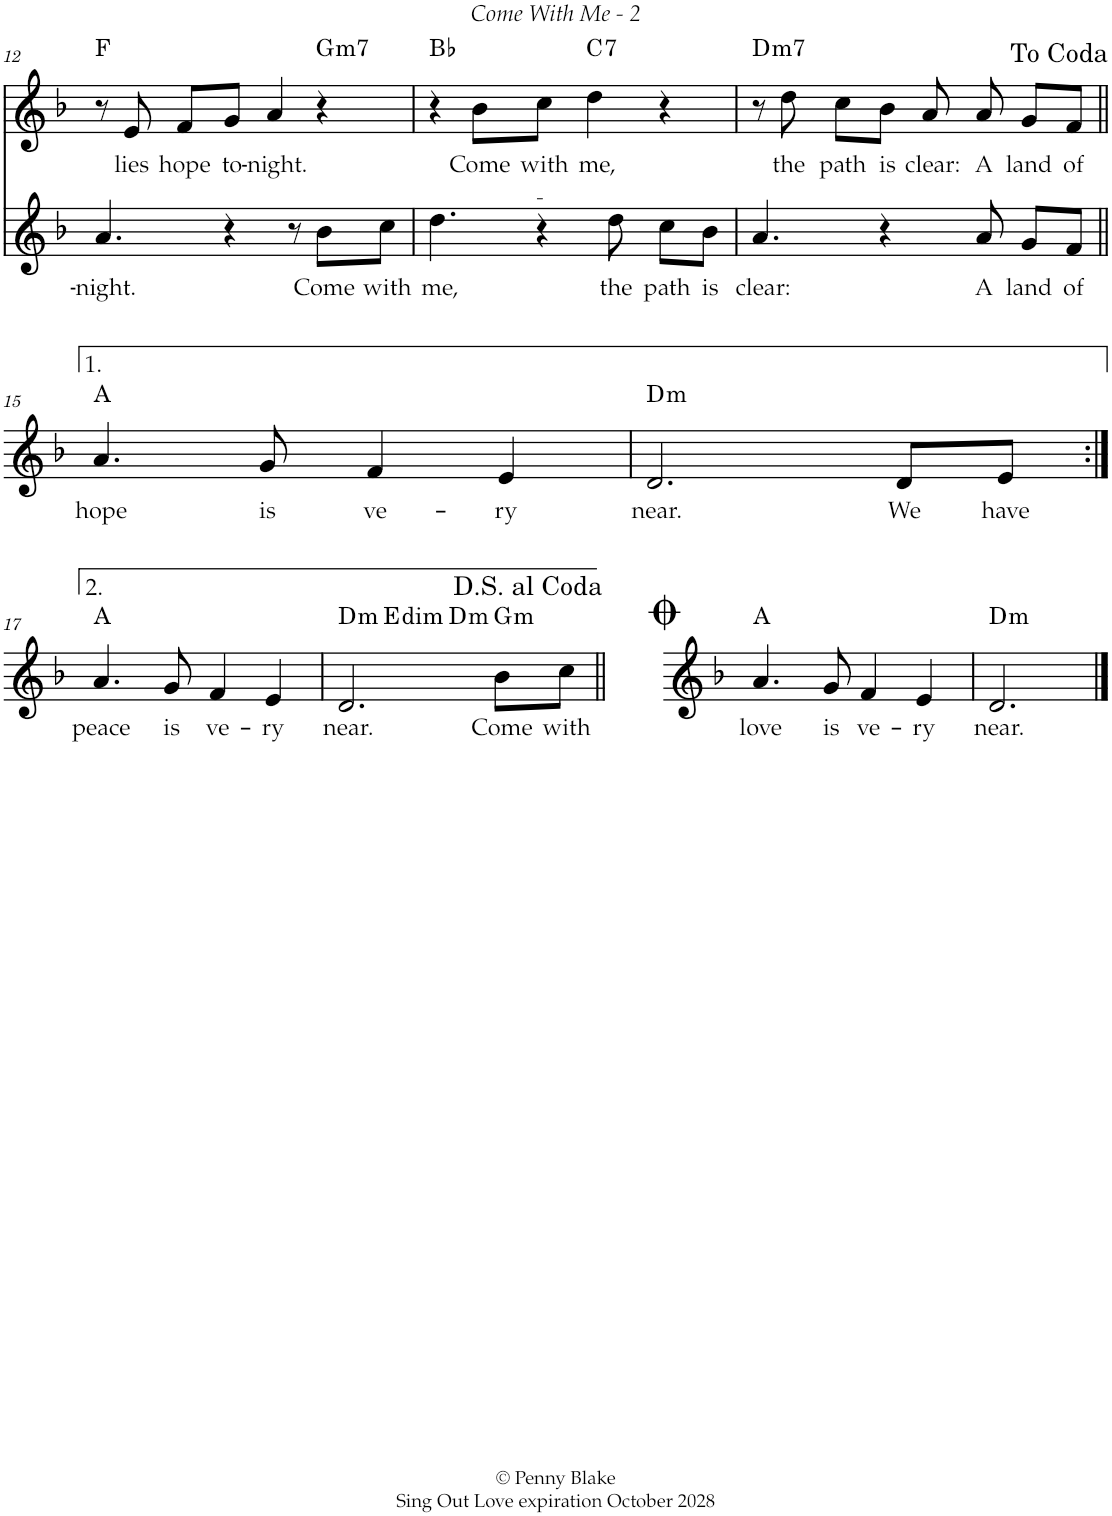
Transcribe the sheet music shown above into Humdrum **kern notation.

**kern	**text	**harte	**kern	**text	**harte
*part2	*part2	*part2	*part1	*part1	*part1
*staff2	*staff2	*	*staff1	*staff1	*
*I"Oboe	*	*	*I"Violin	*	*
*I'Ob	*	*	*I'Vln	*	*
!!LO:PB:g=z
*clefG2	*	*	*clefG2	*	*
*k[b-]	*	*	*k[b-]	*	*
*M4/4	*	*	*M4/4	*	*
=12	=12	=12	=12	=12	=12
!	!LO:LY:b	!	!	!	!
4.a/	-night.	.	8r	.	F:maj
!	!	!	!	!LO:LY:b	!
.	.	.	8e/	lies	.
!	!	!	!	!LO:LY:b	!
.	.	.	8f/L	hope	.
!	!	!	!	!LO:LY:b	!
4r	.	.	8g/J	to-	.
!	!	!	!	!LO:LY:b	!
.	.	.	4a/	-night.	.
8r	.	.	.	.	.
!	!LO:LY:b	!	!	!	!LO:H:kt=m7
8b-\L	Come	.	4r	.	G:min7
!	!LO:LY:b	!	!	!	!
8cc\J	with	.	.	.	.
=13	=13	=13	=13	=13	=13
!	!LO:LY:b	!	!	!	!
4.dd\	me,	.	4r	.	Bb:maj
!	!	!	!	!LO:LY:b	!
.	.	.	8b-\L	Come	.
!LO:TX:a:B:t=_	!	!	!	!	!
!	!	!	!	!LO:LY:b	!
4r	.	.	8cc\J	with	.
!	!	!	!	!LO:LY:b	!LO:H:kt=7
.	.	.	4dd\	me,	C:7
!	!LO:LY:b	!	!	!	!
8dd\	the	.	.	.	.
!	!LO:LY:b	!	!	!	!
8cc\L	path	.	4r	.	.
!	!LO:LY:b	!	!	!	!
8b-\J	is	.	.	.	.
=14	=14	=14	=14	=14	=14
!	!LO:LY:b	!	!	!	!LO:H:kt=m7
4.a/	clear:	.	8r	.	D:min7
!	!	!	!	!LO:LY:b	!
.	.	.	8dd\	the	.
!	!	!	!	!LO:LY:b	!
.	.	.	8cc\L	path	.
!	!	!	!	!LO:LY:b	!
4r	.	.	8b-\J	is	.
!	!	!	!	!LO:LY:b	!
.	.	.	8a/	clear:	.
!	!LO:LY:b	!	!	!LO:LY:b	!
8a/	A	.	8a/	A	.
!	!LO:LY:b	!	!	!LO:LY:b	!
8g/L	land	.	8g/L	land	.
!	!LO:LY:b	!	!	!LO:LY:b	!
8f/J	of	.	8f/J	of	.
!!LO:LB:g=z
=15||	=15||	=15||	=15||	=15||	=15||
!	!LO:LY:b	!	!	!	!
4.a/	hope	A:maj	1r	.	.
!	!LO:LY:b	!	!	!	!
8g/	is	.	.	.	.
!	!LO:LY:b	!	!	!	!
4f/	ve-	.	.	.	.
!	!LO:LY:b	!	!	!	!
4e/	-ry	.	.	.	.
=16	=16	=16	=16	=16	=16
!	!LO:LY:b	!LO:H:kt=m	!	!	!
2.d/	near.	D:min	1r	.	.
!	!LO:LY:b	!	!	!	!
8d/L	We	.	.	.	.
!	!LO:LY:b	!	!	!	!
8e/J	have	.	.	.	.
!!LO:LB:g=z
=17:|!	=17:|!	=17:|!	=17:|!	=17:|!	=17:|!
!	!LO:LY:b	!	!	!	!
4.a/	peace	A:maj	1r	.	.
!	!LO:LY:b	!	!	!	!
8g/	is	.	.	.	.
!	!LO:LY:b	!	!	!	!
4f/	ve-	.	.	.	.
!	!LO:LY:b	!	!	!	!
4e/	-ry	.	.	.	.
=18	=18	=18	=18	=18	=18
!	!LO:LY:b	!LO:H:kt=m	!	!	!
*^	*	*	*	*	*
*	*^	*	*	*	*	*
2.d/	4ryy	2ryy	near.	D:min	2.r	.	.
!	!	!	!	!LO:H:kt=dim	!	!	!
.	2.ryy	.	.	E:dim	.	.	.
!	!	!	!	!LO:H:kt=m	!	!	!
.	.	2ryy	.	D:min	.	.	.
!	!	!	!LO:LY:b	!LO:H:kt=m	!	!	!
8b-\L	.	.	Come	G:min	4r	.	.
!	!	!	!LO:LY:b	!	!	!	!
8cc\J	.	.	with	.	.	.	.
=19||	=19||	=19||	=19||	=19||	=19||	=19||	=19||
!	!	!	!LO:LY:b	!	!	!	!
*v	*v	*v	*	*	*	*	*
4.a/	love	A:maj	1r	.	.
!	!LO:LY:b	!	!	!	!
8g/	is	.	.	.	.
!	!LO:LY:b	!	!	!	!
4f/	ve-	.	.	.	.
!	!LO:LY:b	!	!	!	!
4e/	-ry	.	.	.	.
=20	=20	=20	=20	=20	=20
!	!LO:LY:b	!LO:H:kt=m	!	!	!
2.d/	near.	D:min	1r	.	.
4ryy	.	.	.	.	.
==	==	==	==	==	==
*-	*-	*-	*-	*-	*-
